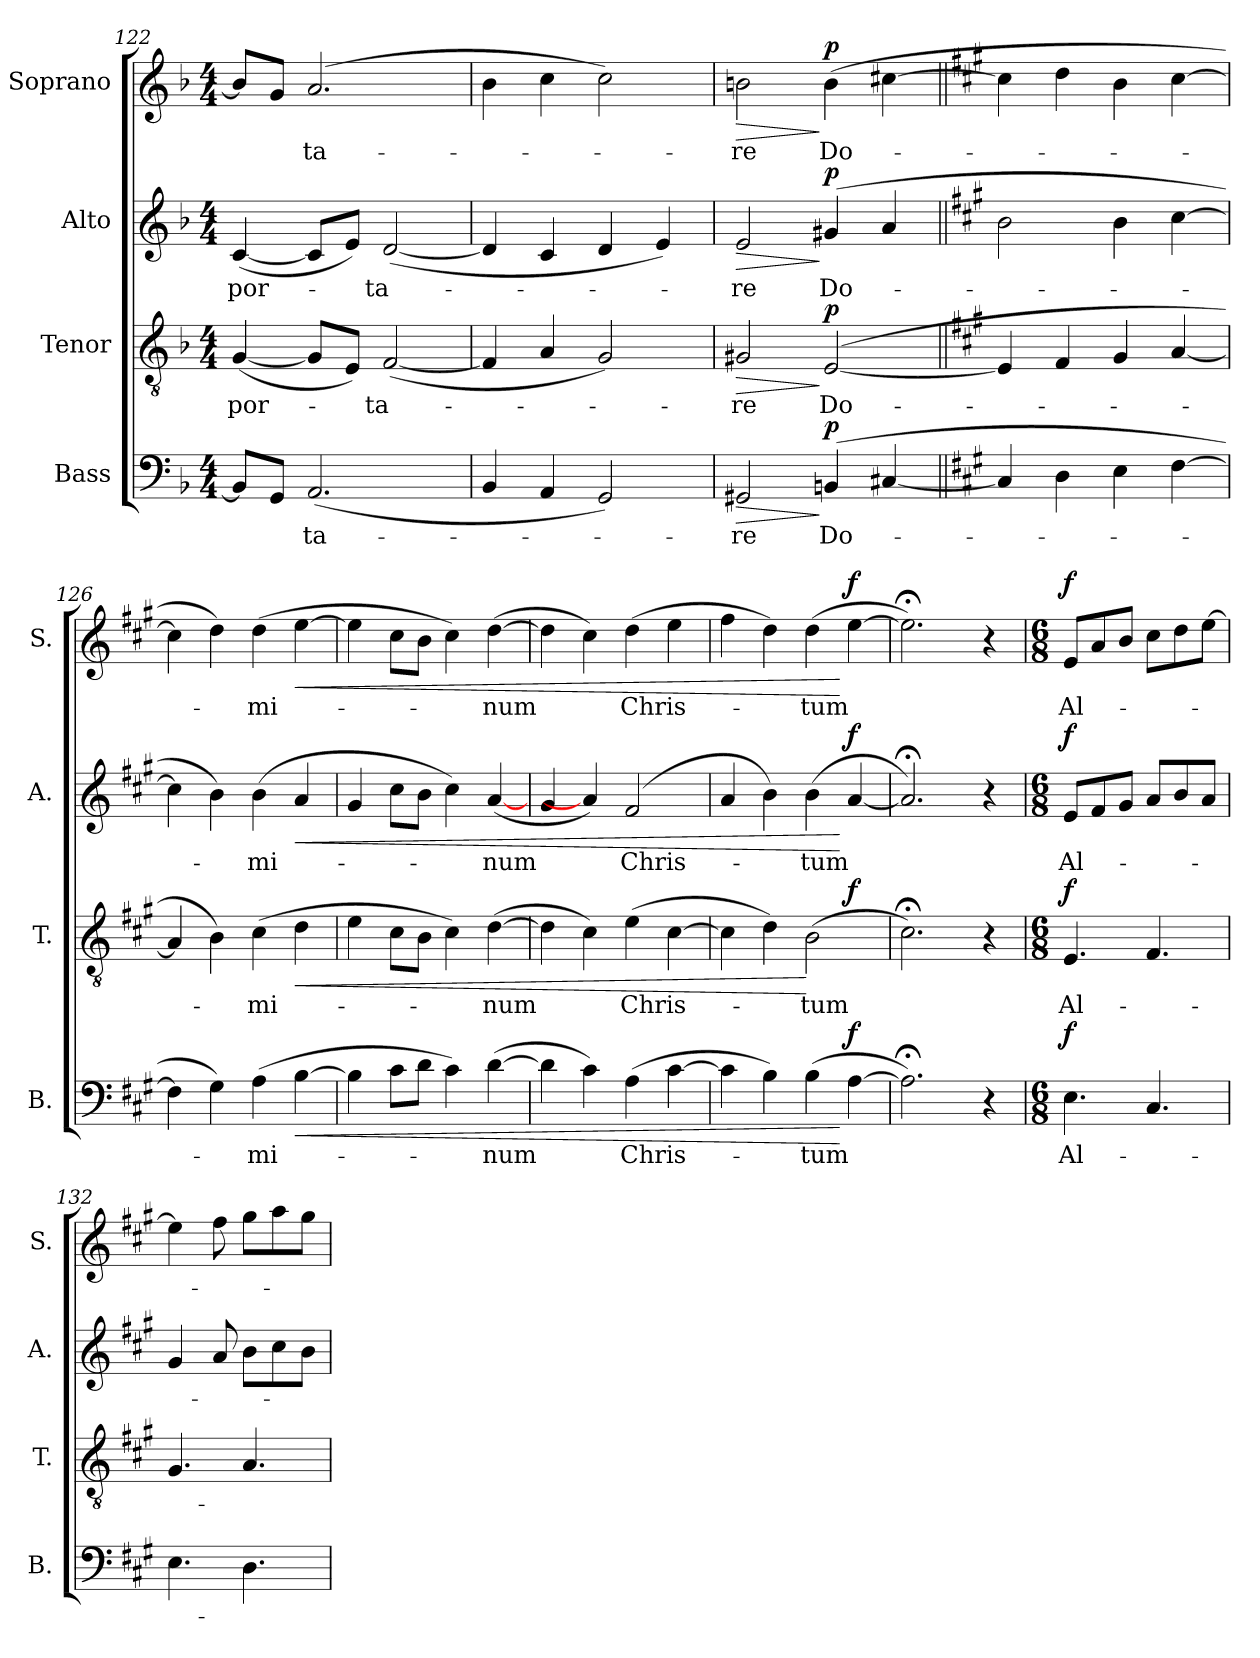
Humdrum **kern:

**kern	**text	**dynam	**kern	**text	**dynam	**kern	**text	**dynam	**kern	**text	**dynam
*part4	*part4	*part4	*part3	*part3	*part3	*part2	*part2	*part2	*part1	*part1	*part1
*staff4	*staff4	*staff4	*staff3	*staff3	*staff3	*staff2	*staff2	*staff2	*staff1	*staff1	*staff1
*I"Bass	*	*	*I"Tenor	*	*	*I"Alto	*	*	*I"Soprano	*	*
*I'B.	*	*	*I'T.	*	*	*I'A.	*	*	*I'S.	*	*
*clefF4	*	*	*clefGv2	*	*	*clefG2	*	*	*clefG2	*	*
*	*	*	*ITrd7c12	*	*	*	*	*	*	*	*
*k[b-]	*	*	*k[b-]	*	*	*k[b-]	*	*	*k[b-]	*	*
*F:	*	*	*F:	*	*	*F:	*	*	*F:	*	*
*M4/4	*	*	*M4/4	*	*	*M4/4	*	*	*M4/4	*	*
=122	=122	=122	=122	=122	=122	=122	=122	=122	=122	=122	=122
!	!	!	!	!LO:LY:b:color=#000000	!	!	!	!	!	!	!
!	!	!	!	!	!	!	!LO:LY:b:color=#000000	!	!	!	!
8BB-i/L]	.	.	([<4GGi/	por-	.	([<4ci/	por-	.	8b-i/L]	.	.
8GGi/J	.	.	.	.	.	.	.	.	8gi/J	.	.
!	!LO:LY:b:color=#000000	!	!	!	!	!	!	!	!	!	!
!	!	!	!	!	!	!	!	!	!	!LO:LY:b:color=#000000	!
(2.AAi/	-ta-	.	8GGi/L]	.	.	8ci/L]	.	.	(2.ai/	-ta-	.
.	.	.	8EEi/J)	.	.	8ei/J)	.	.	.	.	.
!	!	!	!	!LO:LY:b:color=#000000	!	!	!	!	!	!	!
!	!	!	!	!	!	!	!LO:LY:b:color=#000000	!	!	!	!
.	.	.	([<2FFi/	-ta-	.	([<2di/	-ta-	.	.	.	.
=123	=123	=123	=123	=123	=123	=123	=123	=123	=123	=123	=123
4BB-i/	.	.	4FFi/]	.	.	4di/]	.	.	4b-i\	.	.
4AAi/	.	.	4AAi/	.	.	4ci/	.	.	4cci\	.	.
2GGi/)	.	.	2GGi/)	.	.	4di/	.	.	2cci\)	.	.
.	.	.	.	.	.	4ei/)	.	.	.	.	.
!!LO:PB:g=z
=124	=124	=124	=124	=124	=124	=124	=124	=124	=124	=124	=124
!	!LO:LY:b:color=#000000	!LO:HP:b	!	!	!	!	!	!	!	!	!
!	!	!	!	!LO:LY:b:color=#000000	!LO:HP:b	!	!	!	!	!	!
!	!	!	!	!	!	!	!LO:LY:b:color=#000000	!LO:HP:b	!	!	!
!	!	!	!	!	!	!	!	!	!	!LO:LY:b:color=#000000	!LO:HP:b
2GG#Xi/	-re	>	2GG#Xi/	-re	>	2ei/	-re	>	2bni\	-re	>
!	!LO:LY:b:color=#000000	!	!	!	!	!	!	!	!	!	!
!	!	!	!	!LO:LY:b:color=#000000	!	!	!	!	!	!	!
!	!	!	!	!	!	!	!LO:LY:b:color=#000000	!	!	!	!
!	!	!	!	!	!	!	!	!	!	!LO:LY:b:color=#000000	!
(4BBni/	Do-	] p	([<2EEi/	Do-	] p	(4g#Xi/	Do-	] p	(4bi\	Do-	] p
[<4C#Xi/	.	.	.	.	.	4ai/	.	.	[>4cc#Xi\	.	.
=125||	=125||	=125||	=125||	=125||	=125||	=125||	=125||	=125||	=125||	=125||	=125||
*k[f#c#g#]	*	*	*k[f#c#g#]	*	*	*k[f#c#g#]	*	*	*k[f#c#g#]	*	*
*A:	*	*	*A:	*	*	*A:	*	*	*A:	*	*
4C#i/]	.	.	4EEi/]	.	.	2bi\	.	.	4cc#i\]	.	.
4Di\	.	.	4FF#i/	.	.	.	.	.	4ddi\	.	.
4Ei\	.	.	4GG#i/	.	.	4bi\	.	.	4bi\	.	.
[>4F#i\	.	.	[<4AAi/	.	.	[>4cc#i\	.	.	[>4cc#i\	.	.
=126	=126	=126	=126	=126	=126	=126	=126	=126	=126	=126	=126
4F#i\]	.	.	4AAi/]	.	.	4cc#i\]	.	.	4cc#i\]	.	.
4G#i\)	.	.	4BBi\)	.	.	4bi\)	.	.	4ddi\)	.	.
!	!LO:LY:b:color=#000000	!	!	!	!	!	!	!	!	!	!
!	!	!	!	!LO:LY:b:color=#000000	!	!	!	!	!	!	!
!	!	!	!	!	!	!	!LO:LY:b:color=#000000	!	!	!	!
!	!	!	!	!	!	!	!	!	!	!LO:LY:b:color=#000000	!
(4Ai\	-mi-	.	(4C#i\	-mi-	.	(4bi\	-mi-	.	(4ddi\	-mi-	.
!	!	!LO:HP:b	!	!	!LO:HP:b	!	!	!LO:HP:b	!	!	!LO:HP:b
[>4Bi\	.	<	4Di\	.	<	4ai/	.	<	[>4eei\	.	<
=127	=127	=127	=127	=127	=127	=127	=127	=127	=127	=127	=127
4Bi\]	.	.	4Ei\	.	.	4g#i/	.	.	4eei\]	.	.
8c#i\L	.	.	8C#i\L	.	.	8cc#i\L	.	.	8cc#i\L	.	.
8di\J	.	.	8BBi\J	.	.	8bi\J	.	.	8bi\J	.	.
4c#i\)	.	.	4C#i\)	.	.	4cc#i\)	.	.	4cc#i\)	.	.
!	!LO:LY:b:color=#000000	!	!	!	!	!	!	!	!	!	!
!	!	!	!	!LO:LY:b:color=#000000	!	!	!	!	!	!	!
!	!	!	!	!	!	!	!LO:LY:b:color=#000000	!	!	!	!
!	!	!	!	!	!	!	!	!	!	!LO:LY:b:color=#000000	!
([>4di\	-num	.	([>4Di\	-num	.	([<4ai/	-num	.	([>4ddi\	-num	.
=128	=128	=128	=128	=128	=128	=128	=128	=128	=128	=128	=128
4di\]	.	.	4Di\]	.	.	4g#i/	.	.	4ddi\]	.	.
4c#i\)	.	.	4C#i\)	.	.	4ai/])	.	.	4cc#i\)	.	.
!	!LO:LY:b:color=#000000	!	!	!	!	!	!	!	!	!	!
!	!	!	!	!LO:LY:b:color=#000000	!	!	!	!	!	!	!
!	!	!	!	!	!	!	!LO:LY:b:color=#000000	!	!	!	!
!	!	!	!	!	!	!	!	!	!	!LO:LY:b:color=#000000	!
(4Ai\	Chris-	.	(4Ei\	Chris-	.	(2f#i/	Chris-	.	(4ddi\	Chris-	.
[>4c#i\	.	.	[>4C#i\	.	.	.	.	.	4eei\	.	.
=129	=129	=129	=129	=129	=129	=129	=129	=129	=129	=129	=129
*	*	*	*^	*	*	*	*	*	*	*	*
4c#i\]	.	.	4C#i\]	2.ryy	.	.	4ai/	.	.	4ff#i\	.	.
4Bi\)	.	.	4Di\)	.	.	.	4bi\)	.	.	4ddi\)	.	.
!	!LO:LY:b:color=#000000	!	!	!	!	!	!	!	!	!	!	!
!	!	!	!	!	!LO:LY:b:color=#000000	!	!	!	!	!	!	!
!	!	!	!	!	!	!	!	!LO:LY:b:color=#000000	!	!	!	!
!	!	!	!	!	!	!	!	!	!	!	!LO:LY:b:color=#000000	!
(4Bi\	-tum	.	(2BBi\	.	-tum	[	(4bi\	-tum	.	(4ddi\	-tum	.
[>4Ai\	.	[ f	.	4ryy	.	f	[<4ai/	.	[ f	[>4eei\	.	[ f
*	*	*	*v	*v	*	*	*	*	*	*	*	*
=130	=130	=130	=130	=130	=130	=130	=130	=130	=130	=130	=130
2.A;i\])	.	.	2.C#;i\)	.	.	2.a;i/])	.	.	2.ee;i\])	.	.
4r	.	.	4r	.	.	4r	.	.	4r	.	.
!!LO:LB:g=z
=131	=131	=131	=131	=131	=131	=131	=131	=131	=131	=131	=131
*M6/8	*	*	*M6/8	*	*	*M6/8	*	*	*M6/8	*	*
!	!LO:LY:b:color=#000000	!	!	!	!	!	!	!	!	!	!
!	!	!	!	!LO:LY:b:color=#000000	!	!	!	!	!	!	!
!	!	!	!	!	!	!	!LO:LY:b:color=#000000	!	!	!	!
!	!	!	!	!	!	!	!	!	!	!LO:LY:b:color=#000000	!
4.Ei\	Al-	f	4.EEi/	Al-	f	8ei/L	Al-	f	8ei/L	Al-	f
.	.	.	.	.	.	8f#i/	.	.	8ai/	.	.
.	.	.	.	.	.	8g#i/J	.	.	8bi/J	.	.
4.C#i/	.	.	4.FF#i/	.	.	8ai/L	.	.	8cc#i\L	.	.
.	.	.	.	.	.	8bi/	.	.	8ddi\	.	.
.	.	.	.	.	.	8ai/J	.	.	[>8eei\J	.	.
=132	=132	=132	=132	=132	=132	=132	=132	=132	=132	=132	=132
4.Ei\	.	.	4.GG#i/	.	.	4g#i/	.	.	4eei\]	.	.
.	.	.	.	.	.	8ai/	.	.	8ff#i\	.	.
4.Di\	.	.	4.AAi/	.	.	8bi\L	.	.	8gg#i\L	.	.
.	.	.	.	.	.	8cc#i\	.	.	8aai\	.	.
.	.	.	.	.	.	8bi\J	.	.	8gg#i\J	.	.
=	=	=	=	=	=	=	=	=	=	=	=
*-	*-	*-	*-	*-	*-	*-	*-	*-	*-	*-	*-
